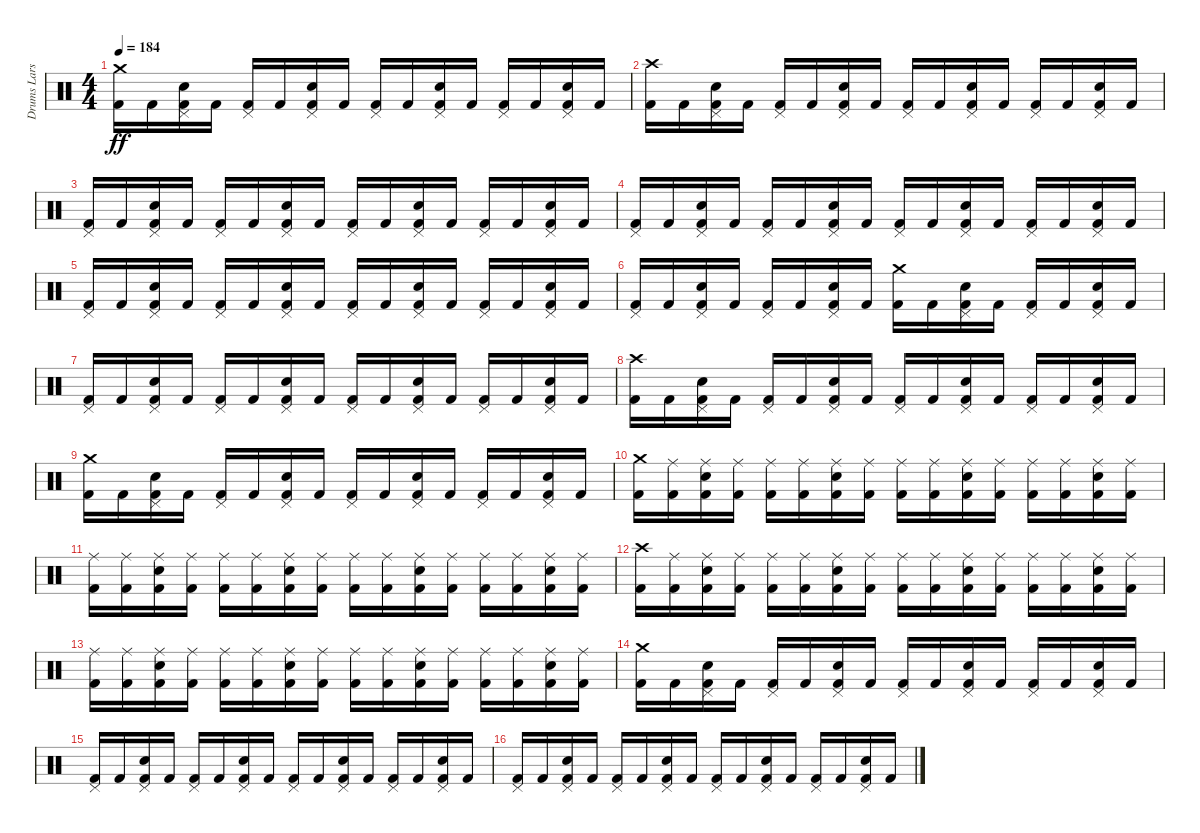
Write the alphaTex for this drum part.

\track ("Drums Lars" "Drums Lars") {instrument percussion}
\staff {score}
\articulation defaults
\ts (4 4)
\tempo 184
\clef neutral
\ks c
("Kick (hit) 2" "Crash medium (hit)").16{dy ff} "Kick (hit) 2".16 ("Kick (hit) 2" "Pedal Hi-Hat (hit)" "Electric Snare (hit)").16 "Kick (hit) 2".16 ("Kick (hit) 2" "Pedal Hi-Hat (hit)").16 "Kick (hit) 2".16 ("Kick (hit) 2" "Pedal Hi-Hat (hit)" "Electric Snare (hit)").16 "Kick (hit) 2".16 ("Kick (hit) 2" "Pedal Hi-Hat (hit)").16 "Kick (hit) 2".16 ("Kick (hit) 2" "Pedal Hi-Hat (hit)" "Electric Snare (hit)").16 "Kick (hit) 2".16 ("Kick (hit) 2" "Pedal Hi-Hat (hit)").16 "Kick (hit) 2".16 ("Kick (hit) 2" "Pedal Hi-Hat (hit)" "Electric Snare (hit)").16 "Kick (hit) 2".16 |
("Kick (hit) 2" "Crash high (hit)").16 "Kick (hit) 2".16 ("Kick (hit) 2" "Pedal Hi-Hat (hit)" "Electric Snare (hit)").16 "Kick (hit) 2".16 ("Kick (hit) 2" "Pedal Hi-Hat (hit)").16 "Kick (hit) 2".16 ("Kick (hit) 2" "Pedal Hi-Hat (hit)" "Electric Snare (hit)").16 "Kick (hit) 2".16 ("Kick (hit) 2" "Pedal Hi-Hat (hit)").16 "Kick (hit) 2".16 ("Kick (hit) 2" "Pedal Hi-Hat (hit)" "Electric Snare (hit)").16 "Kick (hit) 2".16 ("Kick (hit) 2" "Pedal Hi-Hat (hit)").16 "Kick (hit) 2".16 ("Kick (hit) 2" "Pedal Hi-Hat (hit)" "Electric Snare (hit)").16 "Kick (hit) 2".16 |
("Kick (hit) 2" "Pedal Hi-Hat (hit)").16 "Kick (hit) 2".16 ("Kick (hit) 2" "Pedal Hi-Hat (hit)" "Electric Snare (hit)").16 "Kick (hit) 2".16 ("Kick (hit) 2" "Pedal Hi-Hat (hit)").16 "Kick (hit) 2".16 ("Kick (hit) 2" "Pedal Hi-Hat (hit)" "Electric Snare (hit)").16 "Kick (hit) 2".16 ("Kick (hit) 2" "Pedal Hi-Hat (hit)").16 "Kick (hit) 2".16 ("Kick (hit) 2" "Pedal Hi-Hat (hit)" "Electric Snare (hit)").16 "Kick (hit) 2".16 ("Kick (hit) 2" "Pedal Hi-Hat (hit)").16 "Kick (hit) 2".16 ("Kick (hit) 2" "Pedal Hi-Hat (hit)" "Electric Snare (hit)").16 "Kick (hit) 2".16 |
("Kick (hit) 2" "Pedal Hi-Hat (hit)").16 "Kick (hit) 2".16 ("Kick (hit) 2" "Pedal Hi-Hat (hit)" "Electric Snare (hit)").16 "Kick (hit) 2".16 ("Kick (hit) 2" "Pedal Hi-Hat (hit)").16 "Kick (hit) 2".16 ("Kick (hit) 2" "Pedal Hi-Hat (hit)" "Electric Snare (hit)").16 "Kick (hit) 2".16 ("Kick (hit) 2" "Pedal Hi-Hat (hit)").16 "Kick (hit) 2".16 ("Kick (hit) 2" "Pedal Hi-Hat (hit)" "Electric Snare (hit)").16 "Kick (hit) 2".16 ("Kick (hit) 2" "Pedal Hi-Hat (hit)").16 "Kick (hit) 2".16 ("Kick (hit) 2" "Pedal Hi-Hat (hit)" "Electric Snare (hit)").16 "Kick (hit) 2".16 |
("Kick (hit) 2" "Pedal Hi-Hat (hit)").16 "Kick (hit) 2".16 ("Kick (hit) 2" "Pedal Hi-Hat (hit)" "Electric Snare (hit)").16 "Kick (hit) 2".16 ("Kick (hit) 2" "Pedal Hi-Hat (hit)").16 "Kick (hit) 2".16 ("Kick (hit) 2" "Pedal Hi-Hat (hit)" "Electric Snare (hit)").16 "Kick (hit) 2".16 ("Kick (hit) 2" "Pedal Hi-Hat (hit)").16 "Kick (hit) 2".16 ("Kick (hit) 2" "Pedal Hi-Hat (hit)" "Electric Snare (hit)").16 "Kick (hit) 2".16 ("Kick (hit) 2" "Pedal Hi-Hat (hit)").16 "Kick (hit) 2".16 ("Kick (hit) 2" "Pedal Hi-Hat (hit)" "Electric Snare (hit)").16 "Kick (hit) 2".16 |
("Kick (hit) 2" "Pedal Hi-Hat (hit)").16 "Kick (hit) 2".16 ("Kick (hit) 2" "Pedal Hi-Hat (hit)" "Electric Snare (hit)").16 "Kick (hit) 2".16 ("Kick (hit) 2" "Pedal Hi-Hat (hit)").16 "Kick (hit) 2".16 ("Kick (hit) 2" "Pedal Hi-Hat (hit)" "Electric Snare (hit)").16 "Kick (hit) 2".16 ("Kick (hit) 2" "Crash medium (hit)").16 "Kick (hit) 2".16 ("Kick (hit) 2" "Pedal Hi-Hat (hit)" "Electric Snare (hit)").16 "Kick (hit) 2".16 ("Kick (hit) 2" "Pedal Hi-Hat (hit)").16 "Kick (hit) 2".16 ("Kick (hit) 2" "Pedal Hi-Hat (hit)" "Electric Snare (hit)").16 "Kick (hit) 2".16 |
("Kick (hit) 2" "Pedal Hi-Hat (hit)").16 "Kick (hit) 2".16 ("Kick (hit) 2" "Pedal Hi-Hat (hit)" "Electric Snare (hit)").16 "Kick (hit) 2".16 ("Kick (hit) 2" "Pedal Hi-Hat (hit)").16 "Kick (hit) 2".16 ("Kick (hit) 2" "Pedal Hi-Hat (hit)" "Electric Snare (hit)").16 "Kick (hit) 2".16 ("Kick (hit) 2" "Pedal Hi-Hat (hit)").16 "Kick (hit) 2".16 ("Kick (hit) 2" "Pedal Hi-Hat (hit)" "Electric Snare (hit)").16 "Kick (hit) 2".16 ("Kick (hit) 2" "Pedal Hi-Hat (hit)").16 "Kick (hit) 2".16 ("Kick (hit) 2" "Pedal Hi-Hat (hit)" "Electric Snare (hit)").16 "Kick (hit) 2".16 |
("Kick (hit) 2" "Crash high (hit)").16 "Kick (hit) 2".16 ("Kick (hit) 2" "Pedal Hi-Hat (hit)" "Electric Snare (hit)").16 "Kick (hit) 2".16 ("Kick (hit) 2" "Pedal Hi-Hat (hit)").16 "Kick (hit) 2".16 ("Kick (hit) 2" "Pedal Hi-Hat (hit)" "Electric Snare (hit)").16 "Kick (hit) 2".16 ("Kick (hit) 2" "Pedal Hi-Hat (hit)").16 "Kick (hit) 2".16 ("Kick (hit) 2" "Pedal Hi-Hat (hit)" "Electric Snare (hit)").16 "Kick (hit) 2".16 ("Kick (hit) 2" "Pedal Hi-Hat (hit)").16 "Kick (hit) 2".16 ("Kick (hit) 2" "Pedal Hi-Hat (hit)" "Electric Snare (hit)").16 "Kick (hit) 2".16 |
("Kick (hit) 2" "Crash medium (hit)").16 "Kick (hit) 2".16 ("Kick (hit) 2" "Pedal Hi-Hat (hit)" "Electric Snare (hit)").16 "Kick (hit) 2".16 ("Kick (hit) 2" "Pedal Hi-Hat (hit)").16 "Kick (hit) 2".16 ("Kick (hit) 2" "Pedal Hi-Hat (hit)" "Electric Snare (hit)").16 "Kick (hit) 2".16 ("Kick (hit) 2" "Pedal Hi-Hat (hit)").16 "Kick (hit) 2".16 ("Kick (hit) 2" "Pedal Hi-Hat (hit)" "Electric Snare (hit)").16 "Kick (hit) 2".16 ("Kick (hit) 2" "Pedal Hi-Hat (hit)").16 "Kick (hit) 2".16 ("Kick (hit) 2" "Pedal Hi-Hat (hit)" "Electric Snare (hit)").16 "Kick (hit) 2".16 |
("Kick (hit) 2" "Crash medium (hit)").16 ("Kick (hit) 2" "Ride (middle)").16 ("Kick (hit) 2" "Ride (middle)" "Electric Snare (hit)").16 ("Kick (hit) 2" "Ride (middle)").16 ("Kick (hit) 2" "Ride (middle)").16 ("Kick (hit) 2" "Ride (middle)").16 ("Kick (hit) 2" "Ride (middle)" "Electric Snare (hit)").16 ("Kick (hit) 2" "Ride (middle)").16 ("Kick (hit) 2" "Ride (middle)").16 ("Kick (hit) 2" "Ride (middle)").16 ("Kick (hit) 2" "Ride (middle)" "Electric Snare (hit)").16 ("Kick (hit) 2" "Ride (middle)").16 ("Kick (hit) 2" "Ride (middle)").16 ("Kick (hit) 2" "Ride (middle)").16 ("Kick (hit) 2" "Ride (middle)" "Electric Snare (hit)").16 ("Kick (hit) 2" "Ride (middle)").16 |
("Kick (hit) 2" "Ride (middle)").16 ("Kick (hit) 2" "Ride (middle)").16 ("Kick (hit) 2" "Ride (middle)" "Electric Snare (hit)").16 ("Kick (hit) 2" "Ride (middle)").16 ("Kick (hit) 2" "Ride (middle)").16 ("Kick (hit) 2" "Ride (middle)").16 ("Kick (hit) 2" "Ride (middle)" "Electric Snare (hit)").16 ("Kick (hit) 2" "Ride (middle)").16 ("Kick (hit) 2" "Ride (middle)").16 ("Kick (hit) 2" "Ride (middle)").16 ("Kick (hit) 2" "Ride (middle)" "Electric Snare (hit)").16 ("Kick (hit) 2" "Ride (middle)").16 ("Kick (hit) 2" "Ride (middle)").16 ("Kick (hit) 2" "Ride (middle)").16 ("Kick (hit) 2" "Ride (middle)" "Electric Snare (hit)").16 ("Kick (hit) 2" "Ride (middle)").16 |
("Kick (hit) 2" "Crash high (hit)").16 ("Kick (hit) 2" "Ride (middle)").16 ("Kick (hit) 2" "Ride (middle)" "Electric Snare (hit)").16 ("Kick (hit) 2" "Ride (middle)").16 ("Kick (hit) 2" "Ride (middle)").16 ("Kick (hit) 2" "Ride (middle)").16 ("Kick (hit) 2" "Ride (middle)" "Electric Snare (hit)").16 ("Kick (hit) 2" "Ride (middle)").16 ("Kick (hit) 2" "Ride (middle)").16 ("Kick (hit) 2" "Ride (middle)").16 ("Kick (hit) 2" "Ride (middle)" "Electric Snare (hit)").16 ("Kick (hit) 2" "Ride (middle)").16 ("Kick (hit) 2" "Ride (middle)").16 ("Kick (hit) 2" "Ride (middle)").16 ("Kick (hit) 2" "Ride (middle)" "Electric Snare (hit)").16 ("Kick (hit) 2" "Ride (middle)").16 |
("Kick (hit) 2" "Ride (middle)").16 ("Kick (hit) 2" "Ride (middle)").16 ("Kick (hit) 2" "Ride (middle)" "Electric Snare (hit)").16 ("Kick (hit) 2" "Ride (middle)").16 ("Kick (hit) 2" "Ride (middle)").16 ("Kick (hit) 2" "Ride (middle)").16 ("Kick (hit) 2" "Ride (middle)" "Electric Snare (hit)").16 ("Kick (hit) 2" "Ride (middle)").16 ("Kick (hit) 2" "Ride (middle)").16 ("Kick (hit) 2" "Ride (middle)").16 ("Kick (hit) 2" "Ride (middle)" "Electric Snare (hit)").16 ("Kick (hit) 2" "Ride (middle)").16 ("Kick (hit) 2" "Ride (middle)").16 ("Kick (hit) 2" "Ride (middle)").16 ("Kick (hit) 2" "Ride (middle)" "Electric Snare (hit)").16 ("Kick (hit) 2" "Ride (middle)").16 |
("Kick (hit) 2" "Crash medium (hit)").16 "Kick (hit) 2".16 ("Kick (hit) 2" "Pedal Hi-Hat (hit)" "Electric Snare (hit)").16 "Kick (hit) 2".16 ("Kick (hit) 2" "Pedal Hi-Hat (hit)").16 "Kick (hit) 2".16 ("Kick (hit) 2" "Pedal Hi-Hat (hit)" "Electric Snare (hit)").16 "Kick (hit) 2".16 ("Kick (hit) 2" "Pedal Hi-Hat (hit)").16 "Kick (hit) 2".16 ("Kick (hit) 2" "Pedal Hi-Hat (hit)" "Electric Snare (hit)").16 "Kick (hit) 2".16 ("Kick (hit) 2" "Pedal Hi-Hat (hit)").16 "Kick (hit) 2".16 ("Kick (hit) 2" "Pedal Hi-Hat (hit)" "Electric Snare (hit)").16 "Kick (hit) 2".16 |
("Kick (hit) 2" "Pedal Hi-Hat (hit)").16 "Kick (hit) 2".16 ("Kick (hit) 2" "Pedal Hi-Hat (hit)" "Electric Snare (hit)").16 "Kick (hit) 2".16 ("Kick (hit) 2" "Pedal Hi-Hat (hit)").16 "Kick (hit) 2".16 ("Kick (hit) 2" "Pedal Hi-Hat (hit)" "Electric Snare (hit)").16 "Kick (hit) 2".16 ("Kick (hit) 2" "Pedal Hi-Hat (hit)").16 "Kick (hit) 2".16 ("Kick (hit) 2" "Pedal Hi-Hat (hit)" "Electric Snare (hit)").16 "Kick (hit) 2".16 ("Kick (hit) 2" "Pedal Hi-Hat (hit)").16 "Kick (hit) 2".16 ("Kick (hit) 2" "Pedal Hi-Hat (hit)" "Electric Snare (hit)").16 "Kick (hit) 2".16 |
("Kick (hit) 2" "Pedal Hi-Hat (hit)").16 "Kick (hit) 2".16 ("Kick (hit) 2" "Pedal Hi-Hat (hit)" "Electric Snare (hit)").16 "Kick (hit) 2".16 ("Kick (hit) 2" "Pedal Hi-Hat (hit)").16 "Kick (hit) 2".16 ("Kick (hit) 2" "Pedal Hi-Hat (hit)" "Electric Snare (hit)").16 "Kick (hit) 2".16 ("Kick (hit) 2" "Pedal Hi-Hat (hit)").16 "Kick (hit) 2".16 ("Kick (hit) 2" "Pedal Hi-Hat (hit)" "Electric Snare (hit)").16 "Kick (hit) 2".16 ("Kick (hit) 2" "Pedal Hi-Hat (hit)").16 "Kick (hit) 2".16 ("Kick (hit) 2" "Pedal Hi-Hat (hit)" "Electric Snare (hit)").16 "Kick (hit) 2".16
